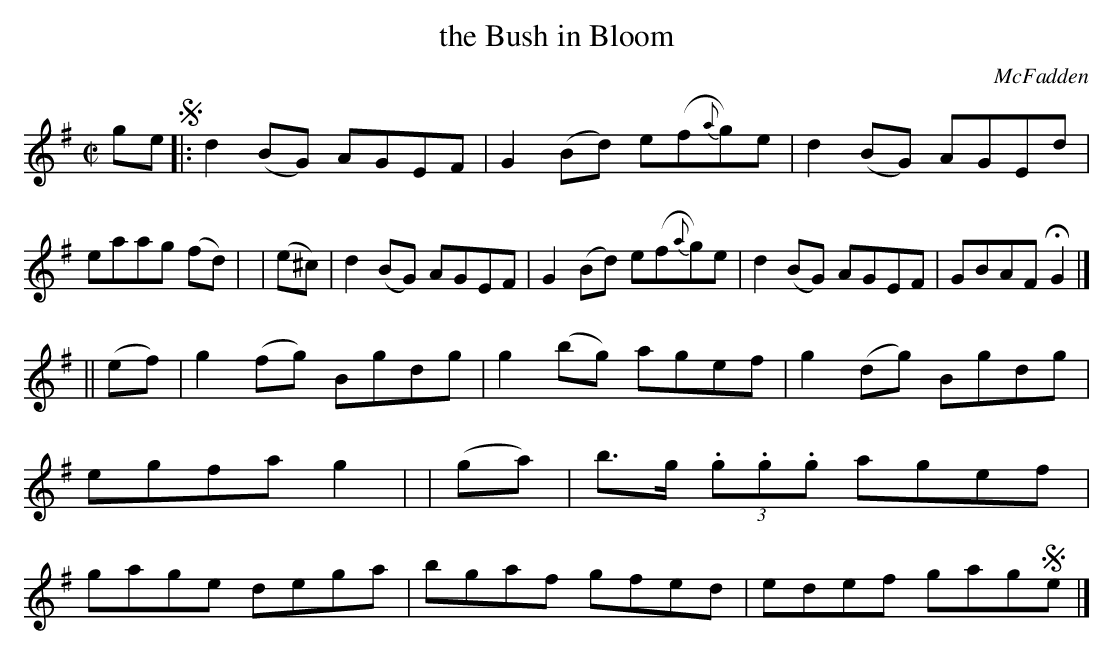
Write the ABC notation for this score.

X:1
T: the Bush in Bloom
O: McFadden
M: C|
L: 1/8
K: G
ge !segno!|: d2(BG) AGEF | G2(Bd) e(f{a}g)e | d2(BG) AGEd | eaag (fd) |\
|    (e^c) | d2(BG) AGEF | G2(Bd) e(f{a}g)e | d2(BG) AGEF | GBAF HG2 |]
|| (ef) | g2(fg) Bgdg | g2(bg) agef | g2(dg) Bgdg | egfa g2 |\
|  (ga) | b>g (3.g.g.g agef | gage dega | bgaf gfed | edef gag!segno!e |]
